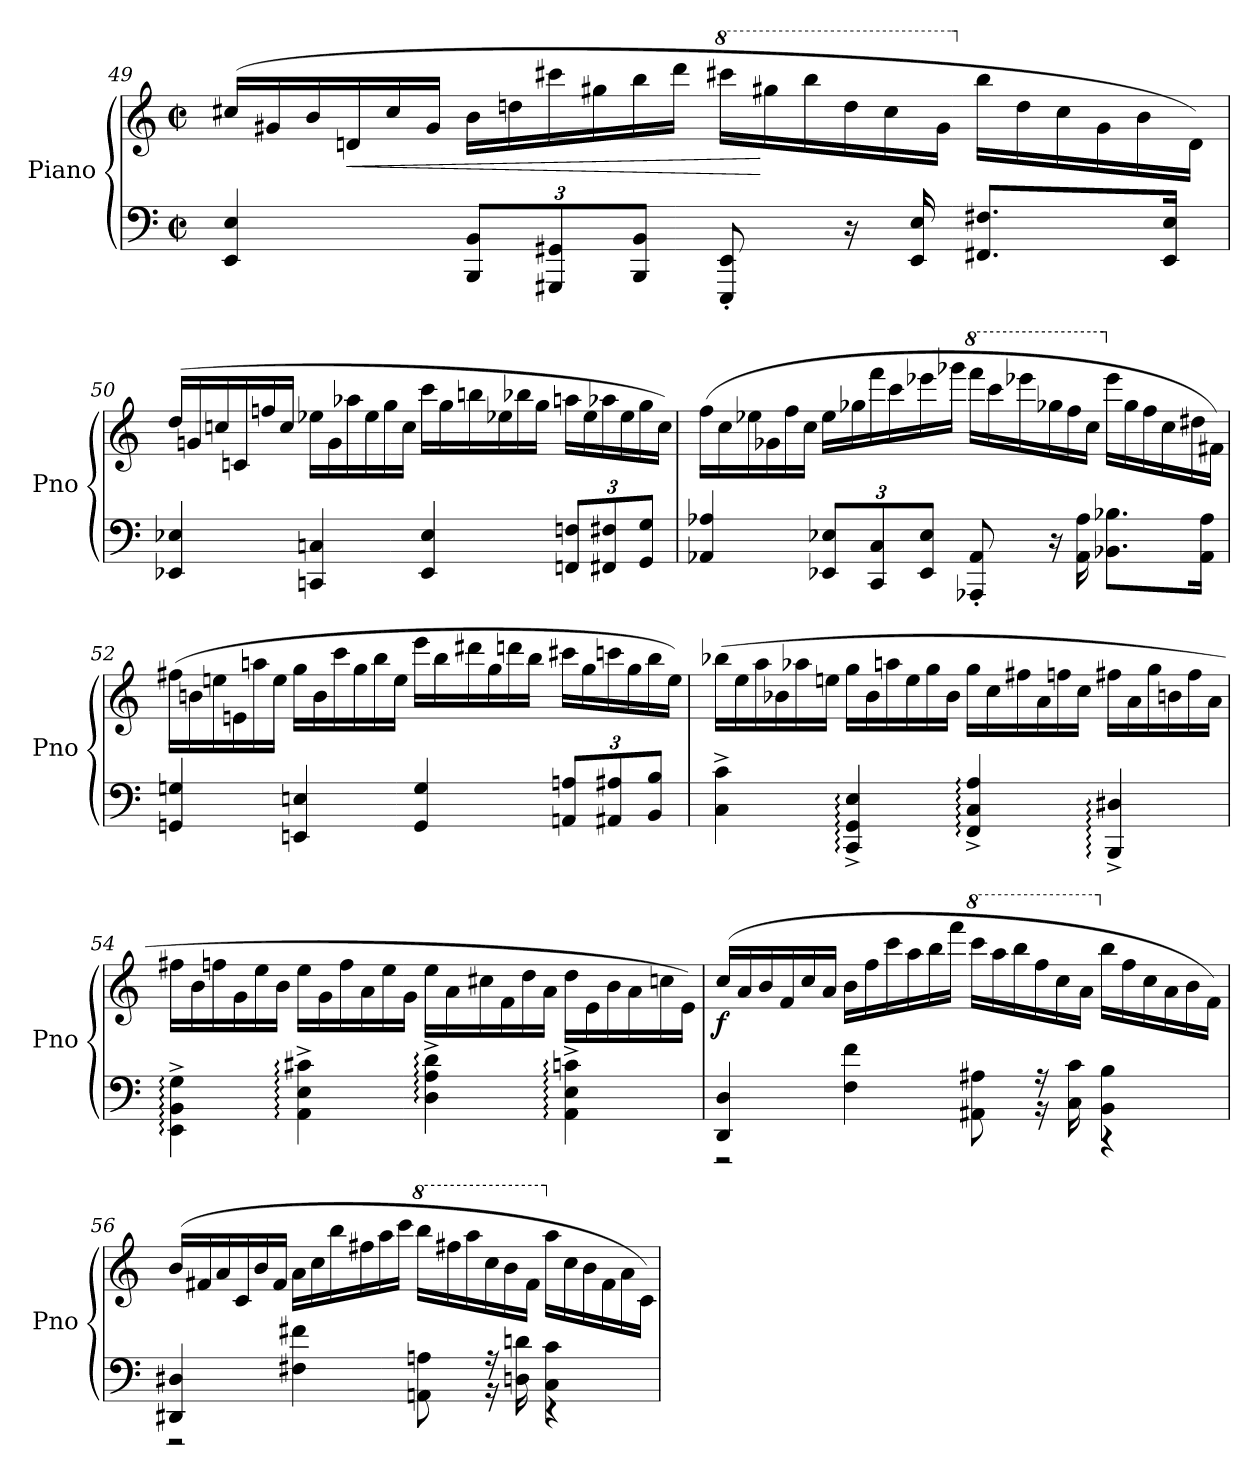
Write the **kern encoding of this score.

**kern	**kern	**dynam
*part1	*part1	*part1
*staff2	*staff1	*staff1/2
*I"Piano	*	*
*I'Pno	*	*
!!LO:LB:g=z
*clefF4	*clefG2	*
*k[]	*k[]	*
*M4/4	*M4/4	*
*met(c|)	*met(c|)	*
*	*Xtuplet	*
=49	=49	=49
!	!	!LO:DY:b=2
!	!	!LO:DY:n=1:b
4EE/ 4E/	(>24cc#X/LL	other-dynamics f
.	24g#X/	.
.	24b/	.
!	!	!LO:HP:b
.	24dn/	<
.	24cc#/	.
.	24g#/JJ	.
*Xbrackettup	*	*
12BBB/ 12BB/L	24b\LL	.
.	24ddn\	.
12GGG#X/ 12GG#X/	24ccc#X\	.
.	24gg#X\	.
12BBB/ 12BB/J	24bb\	.
.	24ddd\JJ	.
*	*8va	*
8EEE/' 8EE/'	24cccc#X\LL	.
.	24ggg#X\	[
.	24bbb\	.
16r	24ddd\	.
.	24ccc#\	.
16EE/ 16E/	.	.
.	24gg#\JJ	.
*	*X8va	*
8.FF#X/ 8.F#X/L	24bb\LL	.
.	24dd\	.
.	24cc#\	.
.	24g#\	.
.	24b\	.
16EE/ 16E/Jk	.	.
.	24d\JJ)	.
!!LO:LB:g=z
=50	=50	=50
4EE-X/ 4E-X/	(>24dd/LL	.
.	24gn/	.
.	24ccn/	.
.	24cn/	.
.	24ffn/	.
.	24cc/JJ	.
4CCn/ 4Cn/	24ee-X\LL	.
.	24g\	.
.	24aa-X\	.
.	24ee-\	.
.	24gg\	.
.	24cc\JJ	.
4EE-/ 4E-/	24ccc\LL	.
.	24gg\	.
.	24bbn\	.
.	24ee-X\	.
.	24bb-X\	.
.	24gg\JJ	.
12FFn/ 12Fn/L	24aan\LL	.
.	24ee-\	.
12FF#X/ 12F#X/	24aa-X\	.
.	24ee-\	.
12GG/ 12G/J	24gg\	.
.	24cc\JJ)	.
!!LO:LB:g=z
=51	=51	=51
4AA-X/ 4A-X/	(>24ff\LL	.
.	24cc\	.
.	24ee-X\	.
.	24g-X\	.
.	24ff\	.
.	24cc\JJ	.
12EE-X/ 12E-X/L	24ee-\LL	.
.	24gg-X\	.
12CC/ 12C/	24fff\	.
.	24ccc\	.
12EE-/ 12E-/J	24eee-X\	.
.	24ggg-X\JJ	.
*	*8va	*
8AAA-X/' 8AA-/'	24ffff\LL	.
.	24cccc\	.
.	24eeee-X\	.
16r	24ggg-X\	.
.	24fff\	.
16AA-\ 16A-\	.	.
.	24ccc\JJ	.
*	*X8va	*
8.BB-X\ 8.B-X\L	24eee-\LL	.
.	24gg-\	.
.	24ff\	.
.	24cc\	.
.	24dd#X\	.
16AA-\ 16A-\Jk	.	.
.	24f#X\JJ)	.
!!LO:LB:g=z
=52	=52	=52
4GGn/ 4Gn/	(>24ff#X\LL	.
.	24bn\	.
.	24een\	.
.	24en\	.
.	24aan\	.
.	24ee\JJ	.
4EEn/ 4En/	24gg\LL	.
.	24b\	.
.	24ccc\	.
.	24gg\	.
.	24bb\	.
.	24ee\JJ	.
4GG/ 4G/	24eee\LL	.
.	24bb\	.
.	24ddd#X\	.
.	24gg\	.
.	24dddn\	.
.	24bb\JJ	.
12AAn/ 12An/L	24ccc#X\LL	.
.	24gg\	.
12AA#X/ 12A#X/	24cccn\	.
.	24gg\	.
12BB/ 12B/J	24bb\	.
.	24ee\JJ)	.
!!LO:PB:g=z
=53	=53	=53
4C\^ 4c\^	(>24bb-X\LL	.
.	24ee\	.
.	24aa\	.
.	24b-X\	.
.	24aa-X\	.
.	24een\JJ	.
4CC/:^ 4GG/:^ 4E/:^	24gg\LL	.
.	24b-\	.
.	24aan\	.
.	24ee\	.
.	24gg\	.
.	24b-\JJ	.
4FF/:^ 4C/:^ 4A/:^	24gg\LL	.
.	24cc\	.
.	24ff#X\	.
.	24a\	.
.	24ffn\	.
.	24cc\JJ	.
4BBB/:^ 4D#X/:^	24ff#X\LL	.
.	24a\	.
.	24gg\	.
.	24bn\	.
.	24ff#\	.
.	24a\JJ	.
=54	=54	=54
4EE\:^ 4BB\:^ 4G\:^	24ff#X\LL	.
.	24b\	.
.	24ffn\	.
.	24g\	.
.	24ee\	.
.	24b\JJ	.
4AA\:^ 4E\:^ 4c#X\:^	24ee\LL	.
.	24g\	.
.	24ff\	.
.	24a\	.
.	24ee\	.
.	24g\JJ	.
4D\:^ 4A\:^ 4d\:^	24ee\LL	.
.	24a\	.
.	24cc#X\	.
.	24f\	.
.	24dd\	.
.	24a\JJ	.
4AA\:^ 4E\:^ 4cn\:^	24dd\LL	.
.	24e\	.
.	24b\	.
.	24a\	.
.	24ccn\	.
.	24e\JJ)	.
!!LO:LB:g=z
=55	=55	=55
*^	*	*
!	!	!	!LO:DY:b
4DD/ 4D/	2r	(>24cc/LL	f
.	.	24a/	.
.	.	24b/	.
.	.	24f/	.
.	.	24cc/	.
.	.	24a/JJ	.
4F\ 4f\	.	24b\LL	.
.	.	24ff\	.
.	.	24ccc\	.
.	.	24aa\	.
.	.	24bb\	.
.	.	24fff\JJ	.
*	*	*8va	*
8ryy	8AA#X\ 8A#X\	24cccc\LL	.
.	.	24aaa\	.
.	.	24bbb\	.
16r	16r	24fff\	.
.	.	24ccc\	.
16ryy	16C\ 16c\	.	.
.	.	24aa\JJ	.
*	*	*X8va	*
4BB\ 4B\	4r	24bb\LL	.
.	.	24ff\	.
.	.	24cc\	.
.	.	24a\	.
.	.	24b\	.
.	.	24f\JJ)	.
=56	=56	=56	=56
4DD#X/ 4D#X/	2r	(>24b/LL	.
.	.	24f#X/	.
.	.	24a/	.
.	.	24c/	.
.	.	24b/	.
.	.	24f#/JJ	.
4F#X\ 4f#X\	.	24a\LL	.
.	.	24cc\	.
.	.	24bb\	.
.	.	24ff#X\	.
.	.	24aa\	.
.	.	24ccc\JJ	.
*	*	*8va	*
8ryy	8AAn\ 8An\	24bbb\LL	.
.	.	24fff#X\	.
.	.	24aaa\	.
16r	16r	24ccc\	.
.	.	24bb\	.
16ryy	16Dn\ 16dn\	.	.
.	.	24ff#\JJ	.
*	*	*X8va	*
4C\ 4c\	4r	24aa\LL	.
.	.	24cc\	.
.	.	24b\	.
.	.	24f#\	.
.	.	24a\	.
.	.	24c\JJ)	.
*v	*v	*	*
=	=	=
*-	*-	*-
